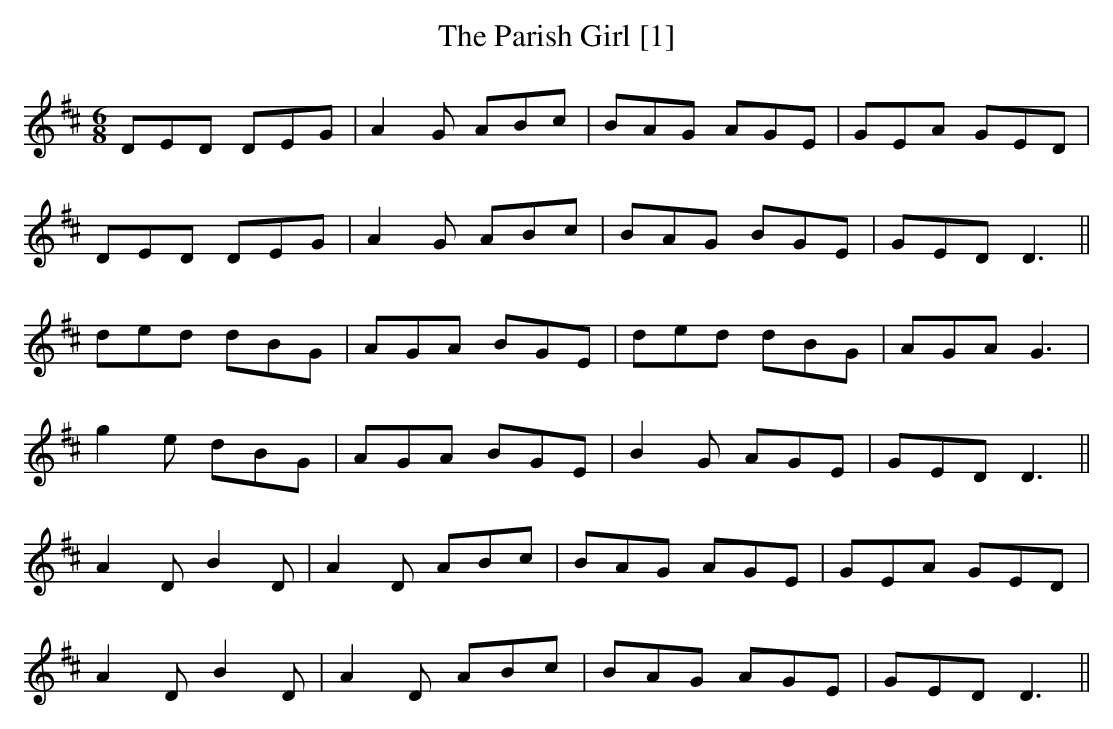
X:1
T:Parish Girl [1], The
M:6/8
L:1/8
K:D
DED DEG | A2G ABc | BAG AGE | GEA GED |
DED DEG | A2G ABc | BAG BGE | GED D3 ||
ded dBG | AGA BGE | ded dBG | AGA G3 |
g2e dBG | AGA BGE | B2G AGE | GED D3 ||
A2D B2D | A2D ABc | BAG AGE | GEA GED |
A2D B2D | A2D ABc | BAG AGE | GED D3 ||
